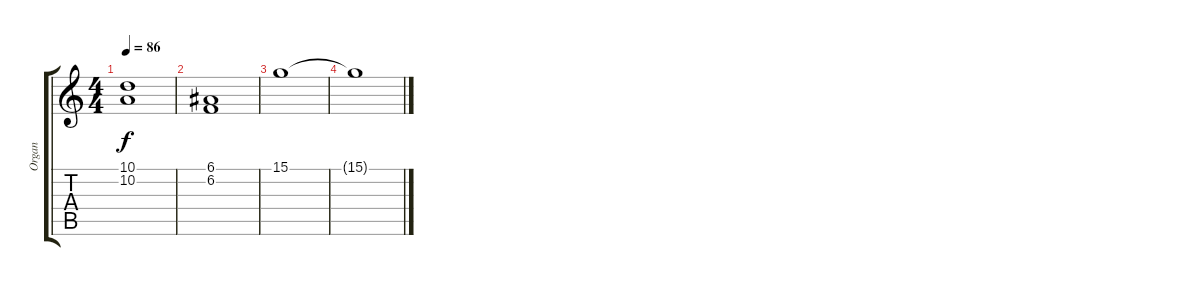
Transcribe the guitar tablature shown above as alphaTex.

\track ("Organ" "Organ") {instrument rockorgan}
\staff {score tabs}
\tuning (E4 B3 G3 D3 A2 E2) {hide}
\ts (4 4)
\tempo 86
\clef g2
\ks c
(10.1 10.2).1{dy f} |
(6.1 6.2).1 |
15.1.1 |
15.1{t}.1
